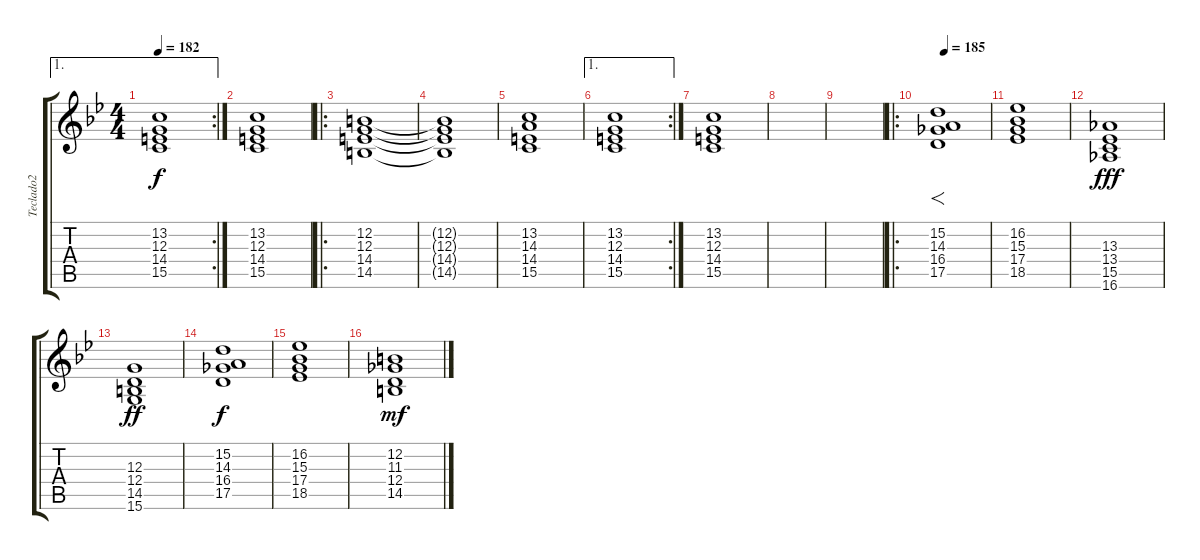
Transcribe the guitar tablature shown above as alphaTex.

\track ("Teclado2" "Teclado2") {instrument choiraahs}
\staff {score tabs}
\tuning (E4 B3 G3 D3 A2 E2) {hide}
\ae 1
\rc 2
\ts (4 4)
\tempo 182
\clef g2
\ks gminor
(13.2 12.3 14.4 15.5).1{dy f} |
(13.2 12.3 14.4 15.5).1 |
\ro
(12.2 12.3 14.4 14.5).1 |
(12.2{t} 12.3{t} 14.4{t} 14.5{t}).1 |
(13.2 14.3 14.4 15.5).1 |
\ae 1
\rc 2
(13.2 12.3 14.4 15.5).1 |
(13.2 12.3 14.4 15.5).1 |
|
|
\ro
\tempo 185
(15.2 14.3 16.4 17.5).1{f} |
(16.2 15.3 17.4 18.5).1 |
(13.3 13.4 15.5 16.6).1{dy fff} |
(12.3 12.4 14.5 15.6).1{dy ff} |
(15.2 14.3 16.4 17.5).1{dy f} |
(16.2 15.3 17.4 18.5).1 |
(12.2 11.3 12.4 14.5).1{dy mf}
